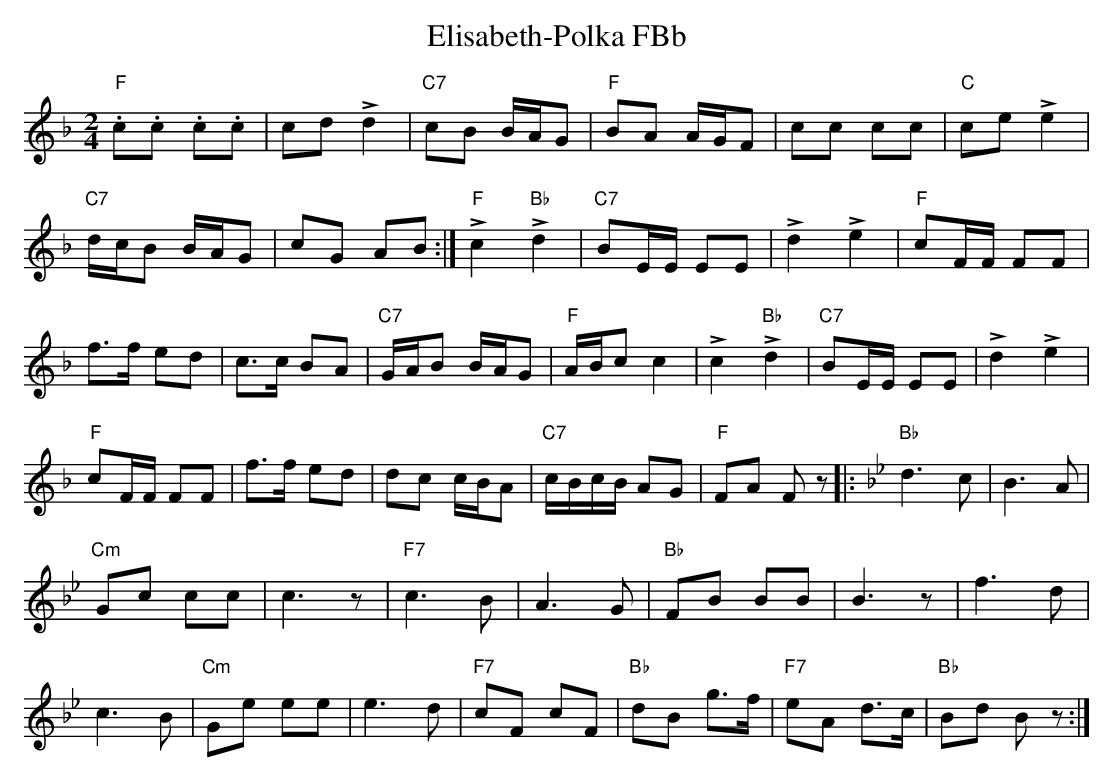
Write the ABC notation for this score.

X:1
T: Elisabeth-Polka FBb
M:2/4
L:1/8
K:F
"F".c.c .c.c | cd +>+d2 | "C7"cB B/A/G | "F"BA A/G/F | cc cc | "C"ce +>+e2 |
"C7"d/c/B B/A/G | cG AB :| "F"+>+c2"Bb"+>+d2 | "C7"BE/E/ EE | +>+d2+>+e2 | "F"cF/F/ FF |
f>f ed | c>c BA | "C7"G/A/B B/A/G | "F"A/B/c c2 | +>+c2"Bb"+>+d2 | "C7"BE/E/ EE | +>+d2+>+e2 |
"F"cF/F/ FF | f>f ed | dc c/B/A | "C7"c/B/c/B/ AG | "F"FA Fz |: [K:Bb] "Bb"d3c | B3A |
"Cm"Gc cc | c3z | "F7"c3B | A3G | "Bb"FB BB | B3z | f3d |
c3B | "Cm"Ge ee | e3d | "F7"cF cF | "Bb"dB g>f | "F7"eA d>c | "Bb"Bd Bz :|
